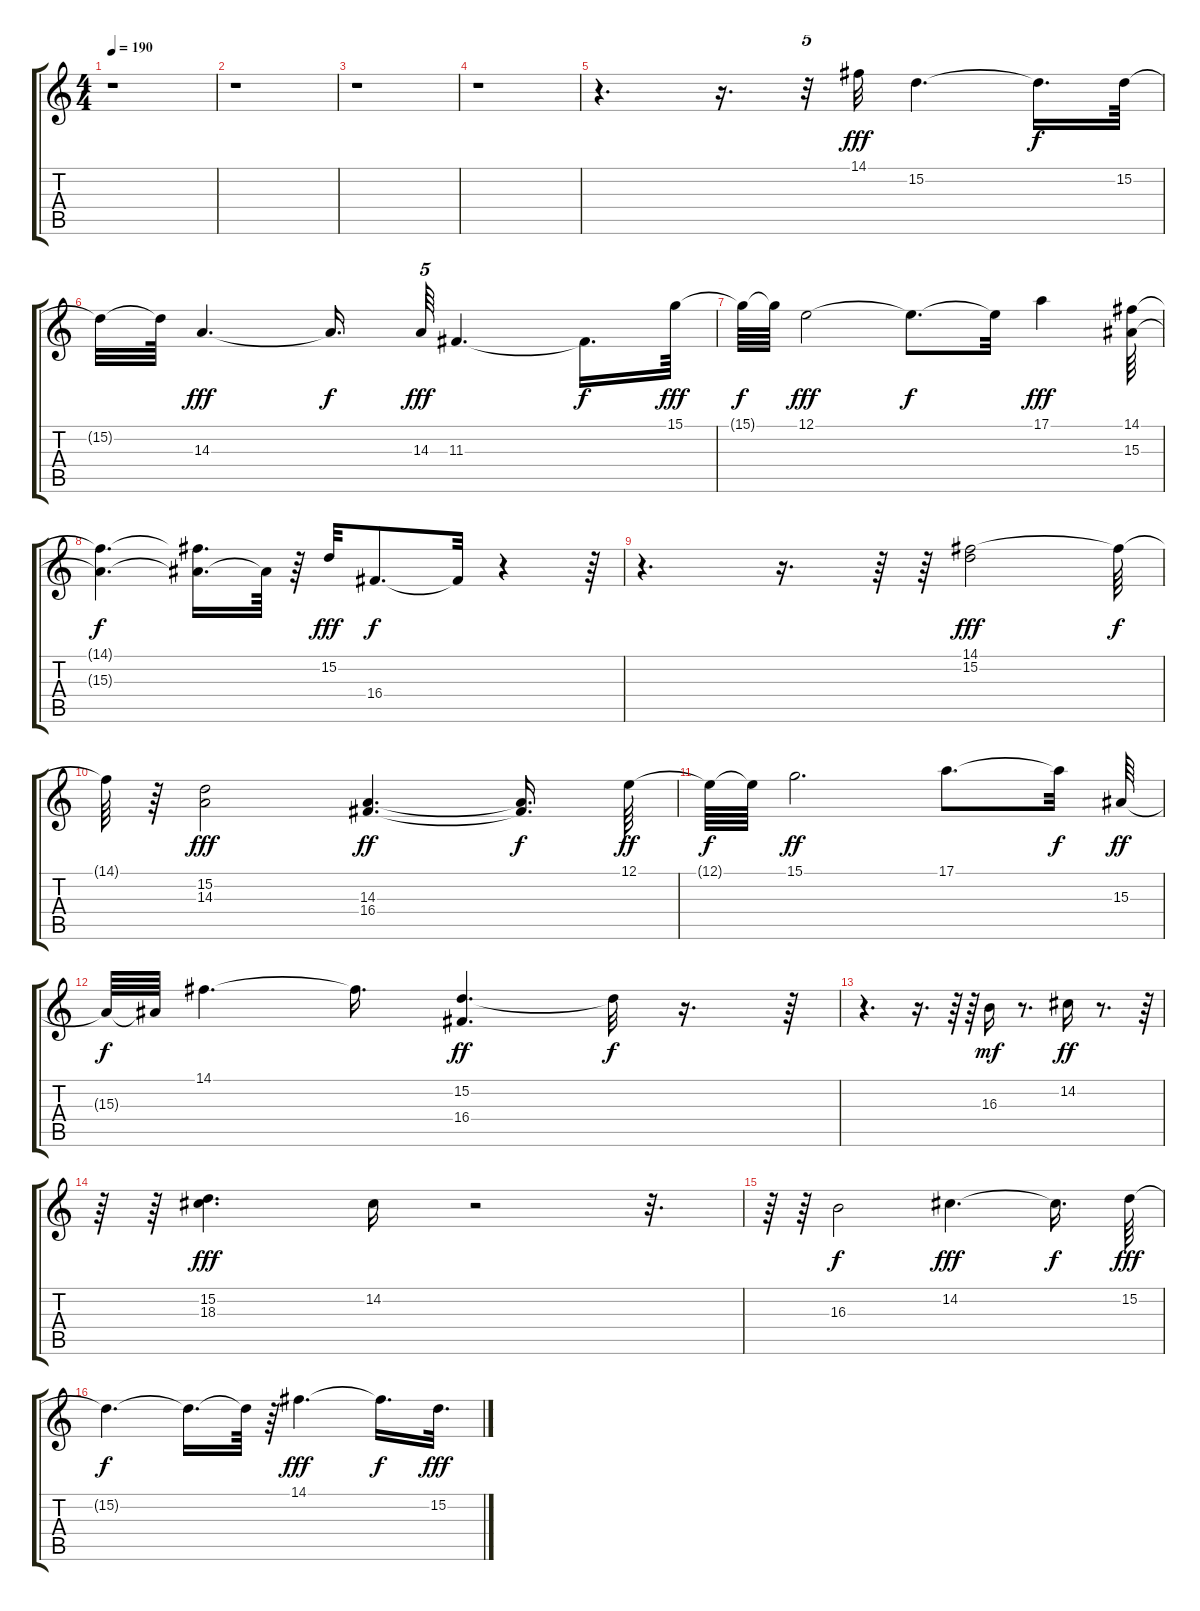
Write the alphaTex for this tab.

\track "" {instrument altosax}
\staff {score tabs}
\tuning (E4 B3 G3 D3 A2 E2) {hide}
\ts (4 4)
\tempo 190
\clef g2
\ks c
r.1{dy f} |
r.1 |
r.1 |
r.1 |
r.4{d} r.16{d} r.32{tu (5 4)} 14.1.32{dy fff} 15.2.4{d} 15.2{t}.16{d dy f} 15.2.64 |
15.2{t}.32 15.2{t}.64 14.3.4{d dy fff} 14.3{t}.16{d dy f} 14.3.64{tu (5 4) dy fff} 11.3.4{d} 11.3{t}.16{d dy f} 15.1.64{dy fff} |
15.1{t}.64{dy f} 15.1{t}.64 12.1.2{dy fff} 12.1{t}.8{d dy f} 12.1{t}.32 17.1.4{dy fff} (14.1 15.3).64 |
(14.1{t} 15.3{t}).4{d dy f} (14.1{t} 15.3{t}).16{d} 15.3{t}.64 r.64 15.2.32{dy fff} 16.4.8{d dy f} 16.4{t}.32 r.4 r.64 |
r.4{d} r.16{d} r.64 r.64 (14.1 15.2).2{dy fff} 14.1{t}.64{dy f} |
14.1{t}.64 r.64 (15.2 14.3).2{dy fff} (14.3 16.4).4{d dy ff} (14.3{t} 16.4{t}).16{d dy f} 12.1.64{dy ff} |
12.1{t}.64{dy f} 12.1{t}.64 15.1.2{d dy ff} 17.1.8{d} 17.1{t}.32{dy f} 15.3.64{dy ff} |
15.3{t}.64{dy f} 15.3{t}.64 14.1.4{d} 14.1{t}.16{d} (15.2 16.4).4{d dy ff} 15.2{t}.32{dy f} r.16{d} r.64 |
r.4{d} r.16{d} r.64 r.64 16.3.16{dy mf} r.8{d} 14.2.16{dy ff} r.8{d} r.64 |
r.64 r.64 (15.2 18.3).4{d dy fff} 14.2.16 r.2 r.32{d} |
r.64 r.64 16.3.2{dy f} 14.2.4{d dy fff} 14.2{t}.16{d dy f} 15.2.64{dy fff} |
15.2{t}.4{d dy f} 15.2{t}.16{d} 15.2{t}.64 r.64 14.1.4{d dy fff} 14.1{t}.16{d dy f} 15.2.32{d dy fff}
